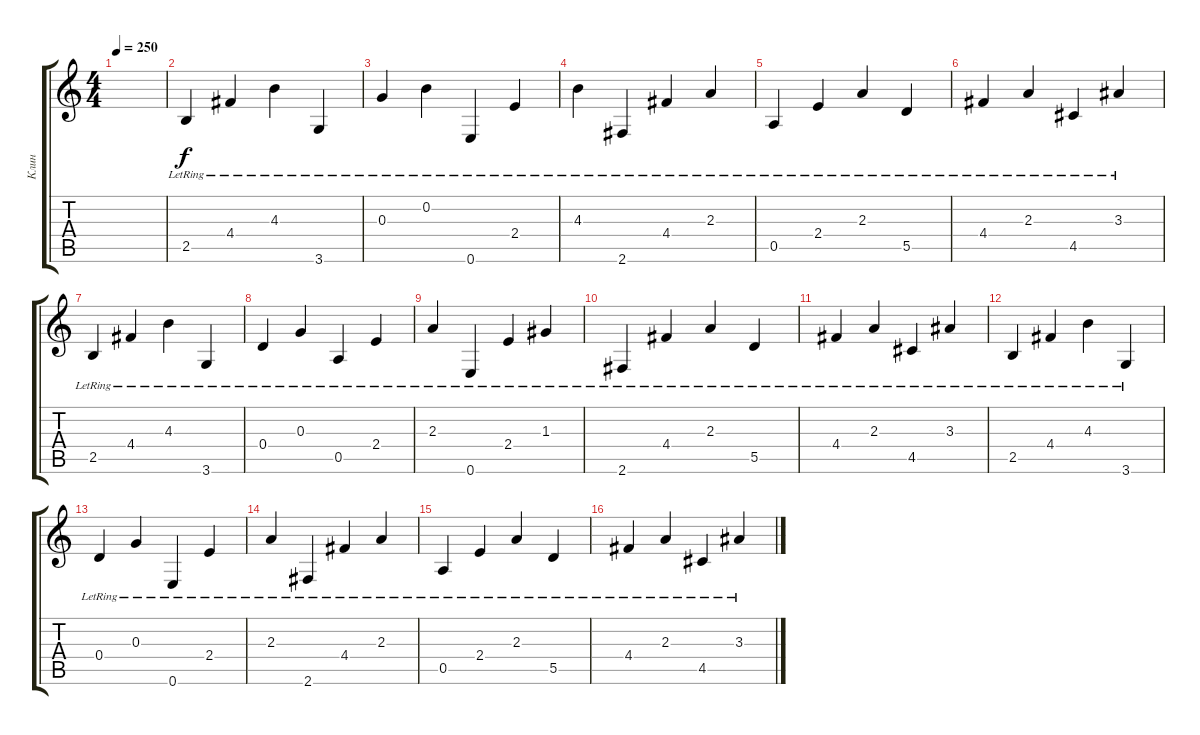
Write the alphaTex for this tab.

\track ("Клин" "Клин") {instrument acousticguitarsteel}
\staff {score tabs}
\tuning (E4 B3 G3 D3 A2 E2) {hide}
\ts (4 4)
\tempo 250
\clef g2
\ks c
|
2.5{lr}.4 4.4{lr}.4 4.3{lr}.4 3.6{lr}.4 |
0.3{lr}.4 0.2{lr}.4 0.6{lr}.4 2.4{lr}.4 |
4.3{lr}.4 2.6{lr}.4 4.4{lr}.4 2.3{lr}.4 |
0.5{lr}.4 2.4{lr}.4 2.3{lr}.4 5.5{lr}.4 |
4.4{lr}.4 2.3{lr}.4 4.5{lr}.4 3.3{lr}.4 |
2.5{lr}.4 4.4{lr}.4 4.3{lr}.4 3.6{lr}.4 |
0.4{lr}.4 0.3{lr}.4 0.5{lr}.4 2.4{lr}.4 |
2.3{lr}.4 0.6{lr}.4 2.4{lr}.4 1.3{lr}.4 |
2.6{lr}.4 4.4{lr}.4 2.3{lr}.4 5.5{lr}.4 |
4.4{lr}.4 2.3{lr}.4 4.5{lr}.4 3.3{lr}.4 |
2.5{lr}.4 4.4{lr}.4 4.3{lr}.4 3.6{lr}.4 |
0.4{lr}.4 0.3{lr}.4 0.6{lr}.4 2.4{lr}.4 |
2.3{lr}.4 2.6{lr}.4 4.4{lr}.4 2.3{lr}.4 |
0.5{lr}.4 2.4{lr}.4 2.3{lr}.4 5.5{lr}.4 |
4.4{lr}.4 2.3{lr}.4 4.5{lr}.4 3.3{lr}.4
